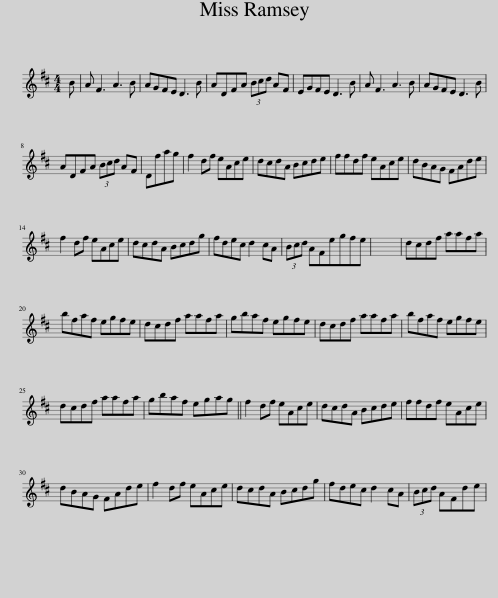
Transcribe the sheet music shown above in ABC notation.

X:1
L:1/8
M:4/4
I:linebreak $
K:D
V:1 treble
V:1
 B | A F3 A3 B | AGFE D3 B | ADFA (3Bcd AF | EGFE D3 B | %5
 A F3 A3 B | AGFE D3 B |$ ADFA (3Bcd AF | Dfag | f2 df eAce | %10
 dcdA Bcde | ffdf eAce | dBAG FAde |$ f2 df eAce | dcdA Bcdg | %15
 fdec d2 cA | (3Bcd AFegfe | x8 | dcdf aafa |$ bfaf egfe | %20
 dcdf aafa | gbaf egfe | dcdf aafa | bfaf egfe |$ dcdf aafa | %25
 gbaf egag || f2 df eAce | dcdA Bcde | ffdf eAce |$ dBAG FAde | %30
 f2 df eAce | dcdA Bcdg | fdec d2 cA | (3Bcd AFde | %34
